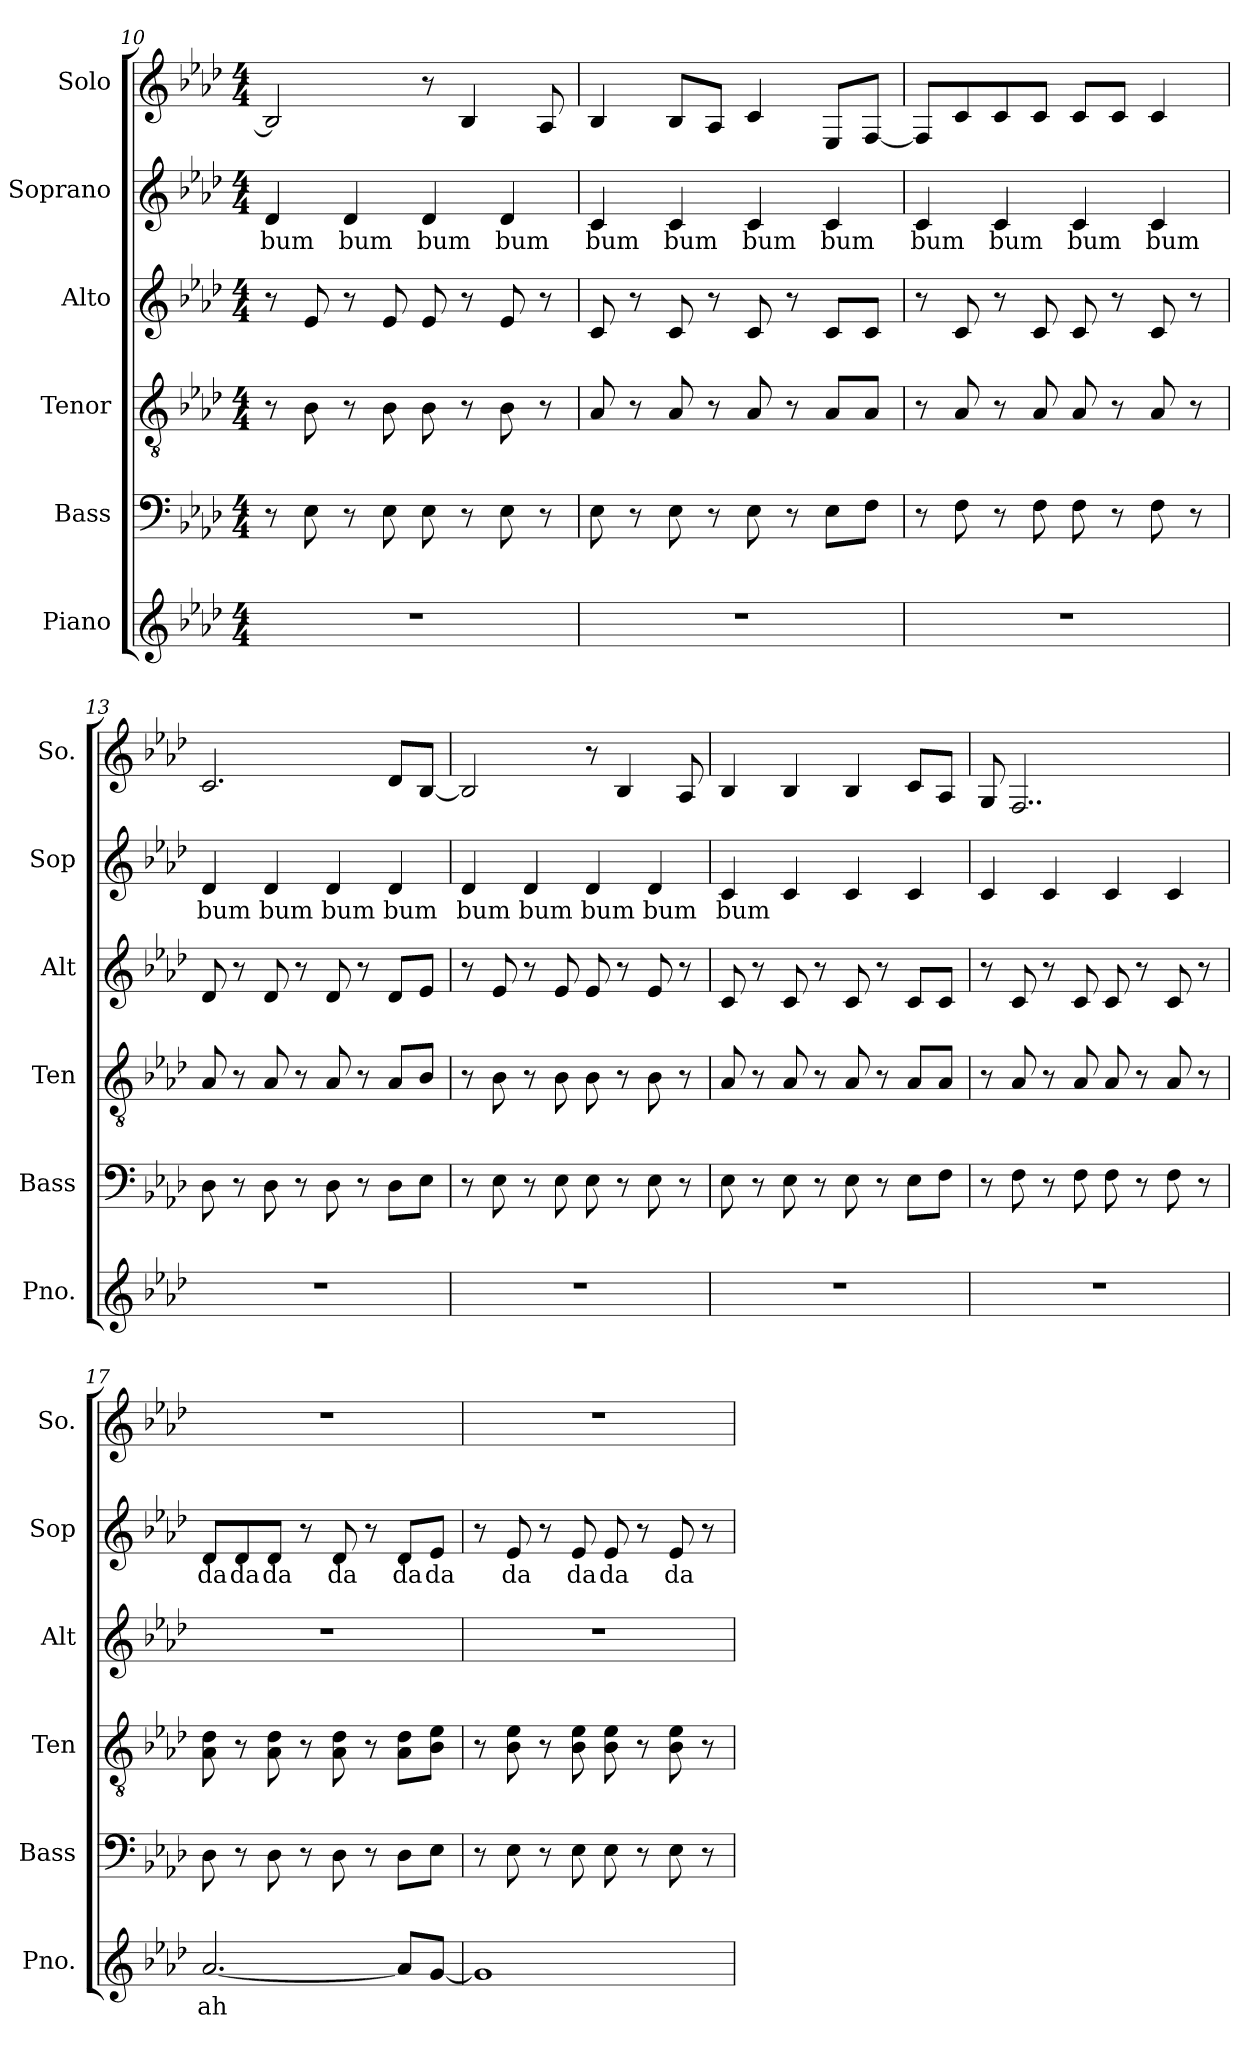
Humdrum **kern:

**kern	**text	**kern	**kern	**kern	**kern	**text	**kern
*part6	*part6	*part5	*part4	*part3	*part2	*part2	*part1
*staff6	*staff6	*staff5	*staff4	*staff3	*staff2	*staff2	*staff1
*I"Piano	*	*I"Bass	*I"Tenor	*I"Alto	*I"Soprano	*	*I"Solo
*I'Pno.	*	*I'Bass	*I'Ten	*I'Alt	*I'Sop	*	*I'So.
!!LO:LB:g=z
*clefG2	*	*clefF4	*clefGv2	*clefG2	*clefG2	*	*clefG2
*k[b-e-a-d-]	*	*k[b-e-a-d-]	*k[b-e-a-d-]	*k[b-e-a-d-]	*k[b-e-a-d-]	*	*k[b-e-a-d-]
*M4/4	*	*M4/4	*M4/4	*M4/4	*M4/4	*	*M4/4
=10	=10	=10	=10	=10	=10	=10	=10
!	!	!	!	!	!	!LO:LY:b	!
1r	.	8r	8r	8r	4d-/	bum	2B-/]
.	.	8E-\	8B-\	8e-/	.	.	.
!	!	!	!	!	!	!LO:LY:b	!
.	.	8r	8r	8r	4d-/	bum	.
.	.	8E-\	8B-\	8e-/	.	.	.
!	!	!	!	!	!	!LO:LY:b	!
.	.	8E-\	8B-\	8e-/	4d-/	bum	8r
.	.	8r	8r	8r	.	.	4B-/
!	!	!	!	!	!	!LO:LY:b	!
.	.	8E-\	8B-\	8e-/	4d-/	bum	.
.	.	8r	8r	8r	.	.	8A-/
=11	=11	=11	=11	=11	=11	=11	=11
!	!	!	!	!	!	!LO:LY:b	!
1r	.	8E-\	8A-/	8c/	4c/	bum	4B-/
.	.	8r	8r	8r	.	.	.
!	!	!	!	!	!	!LO:LY:b	!
.	.	8E-\	8A-/	8c/	4c/	bum	8B-/L
.	.	8r	8r	8r	.	.	8A-/J
!	!	!	!	!	!	!LO:LY:b	!
.	.	8E-\	8A-/	8c/	4c/	bum	4c/
.	.	8r	8r	8r	.	.	.
!	!	!	!	!	!	!LO:LY:b	!
.	.	8E-\L	8A-/L	8c/L	4c/	bum	8E-/L
.	.	8F\J	8A-/J	8c/J	.	.	[8F/J
=12	=12	=12	=12	=12	=12	=12	=12
!	!	!	!	!	!	!LO:LY:b	!
1r	.	8r	8r	8r	4c/	bum	8F/L]
.	.	8F\	8A-/	8c/	.	.	8c/
!	!	!	!	!	!	!LO:LY:b	!
.	.	8r	8r	8r	4c/	bum	8c/
.	.	8F\	8A-/	8c/	.	.	8c/J
!	!	!	!	!	!	!LO:LY:b	!
.	.	8F\	8A-/	8c/	4c/	bum	8c/L
.	.	8r	8r	8r	.	.	8c/J
!	!	!	!	!	!	!LO:LY:b	!
.	.	8F\	8A-/	8c/	4c/	bum	4c/
.	.	8r	8r	8r	.	.	.
=13	=13	=13	=13	=13	=13	=13	=13
!	!	!	!	!	!	!LO:LY:b	!
1r	.	8D-\	8A-/	8d-/	4d-/	bum	2.c/
.	.	8r	8r	8r	.	.	.
!	!	!	!	!	!	!LO:LY:b	!
.	.	8D-\	8A-/	8d-/	4d-/	bum	.
.	.	8r	8r	8r	.	.	.
!	!	!	!	!	!	!LO:LY:b	!
.	.	8D-\	8A-/	8d-/	4d-/	bum	.
.	.	8r	8r	8r	.	.	.
!	!	!	!	!	!	!LO:LY:b	!
.	.	8D-\L	8A-/L	8d-/L	4d-/	bum	8d-/L
.	.	8E-\J	8B-/J	8e-/J	.	.	[8B-/J
!!LO:PB:g=z
=14	=14	=14	=14	=14	=14	=14	=14
!	!	!	!	!	!	!LO:LY:b	!
1r	.	8r	8r	8r	4d-/	bum	2B-/]
.	.	8E-\	8B-\	8e-/	.	.	.
!	!	!	!	!	!	!LO:LY:b	!
.	.	8r	8r	8r	4d-/	bum	.
.	.	8E-\	8B-\	8e-/	.	.	.
!	!	!	!	!	!	!LO:LY:b	!
.	.	8E-\	8B-\	8e-/	4d-/	bum	8r
.	.	8r	8r	8r	.	.	4B-/
!	!	!	!	!	!	!LO:LY:b	!
.	.	8E-\	8B-\	8e-/	4d-/	bum	.
.	.	8r	8r	8r	.	.	8A-/
=15	=15	=15	=15	=15	=15	=15	=15
!	!	!	!	!	!	!LO:LY:b	!
1r	.	8E-\	8A-/	8c/	4c/	bum	4B-/
.	.	8r	8r	8r	.	.	.
.	.	8E-\	8A-/	8c/	4c/	.	4B-/
.	.	8r	8r	8r	.	.	.
.	.	8E-\	8A-/	8c/	4c/	.	4B-/
.	.	8r	8r	8r	.	.	.
.	.	8E-\L	8A-/L	8c/L	4c/	.	8c/L
.	.	8F\J	8A-/J	8c/J	.	.	8A-/J
=16	=16	=16	=16	=16	=16	=16	=16
1r	.	8r	8r	8r	4c/	.	8G/
.	.	8F\	8A-/	8c/	.	.	2..F/
.	.	8r	8r	8r	4c/	.	.
.	.	8F\	8A-/	8c/	.	.	.
.	.	8F\	8A-/	8c/	4c/	.	.
.	.	8r	8r	8r	.	.	.
.	.	8F\	8A-/	8c/	4c/	.	.
.	.	8r	8r	8r	.	.	.
=17	=17	=17	=17	=17	=17	=17	=17
!	!LO:LY:b	!	!	!	!	!LO:LY:b	!
[2.a-/	ah	8D-\	8A-\ 8d-\	1r	8d-/L	da	1r
!	!	!	!	!	!	!LO:LY:b	!
.	.	8r	8r	.	8d-/	da	.
!	!	!	!	!	!	!LO:LY:b	!
.	.	8D-\	8A-\ 8d-\	.	8d-/J	da	.
.	.	8r	8r	.	8r	.	.
!	!	!	!	!	!	!LO:LY:b	!
.	.	8D-\	8A-\ 8d-\	.	8d-/	da	.
.	.	8r	8r	.	8r	.	.
!	!	!	!	!	!	!LO:LY:b	!
8a-/L]	.	8D-\L	8A-\ 8d-\L	.	8d-/L	da	.
!	!	!	!	!	!	!LO:LY:b	!
[8g/J	.	8E-\J	8B-\ 8e-\J	.	8e-/J	da	.
!!LO:LB:g=z
=18	=18	=18	=18	=18	=18	=18	=18
1g]	.	8r	8r	1r	8r	.	1r
!	!	!	!	!	!	!LO:LY:b	!
.	.	8E-\	8B-\ 8e-\	.	8e-/	da	.
.	.	8r	8r	.	8r	.	.
!	!	!	!	!	!	!LO:LY:b	!
.	.	8E-\	8B-\ 8e-\	.	8e-/	da	.
!	!	!	!	!	!	!LO:LY:b	!
.	.	8E-\	8B-\ 8e-\	.	8e-/	da	.
.	.	8r	8r	.	8r	.	.
!	!	!	!	!	!	!LO:LY:b	!
.	.	8E-\	8B-\ 8e-\	.	8e-/	da	.
.	.	8r	8r	.	8r	.	.
=	=	=	=	=	=	=	=
*-	*-	*-	*-	*-	*-	*-	*-
